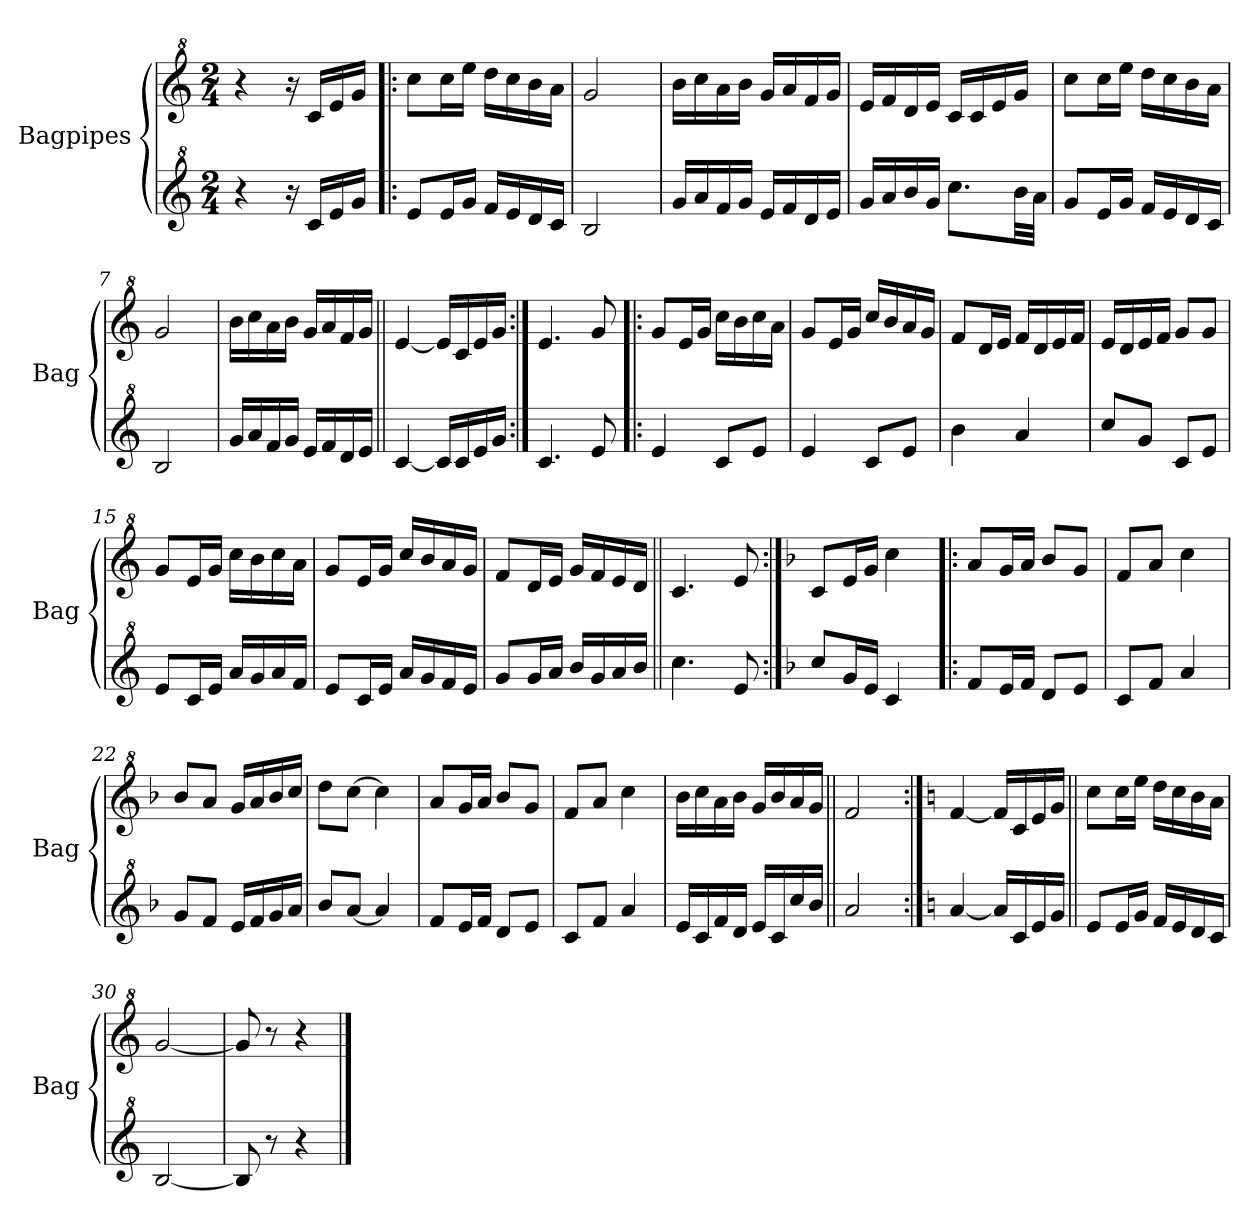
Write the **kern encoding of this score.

**kern	**kern
*part2	*part1
*staff2	*staff1
*I"Bagpipes	*I"Bagpipes
*I'Bag	*I'Bag
*clefG^2	*clefG^2
*k[]	*k[]
*M2/4	*M2/4
*MM100	*MM100
=1	=1
4r	4r
16r	16r
16cc/LL	16cc/LL
16ee/	16ee/
16gg/JJ	16gg/JJ
=2!|:	=2!|:
8ee/L	8ccc\L
16ee/L	16ccc\L
16gg/JJ	16eee\JJ
16ff/LL	16ddd\LL
16ee/	16ccc\
16dd/	16bb\
16cc/JJ	16aa\JJ
=3	=3
2b/	2gg/
=4	=4
16gg/LL	16bb\LL
16aa/	16ccc\
16ff/	16aa\
16gg/JJ	16bb\JJ
16ee/LL	16gg/LL
16ff/	16aa/
16dd/	16ff/
16ee/JJ	16gg/JJ
=5	=5
16gg/LL	16ee/LL
16aa/	16ff/
16bb/	16dd/
16gg/JJ	16ee/JJ
8.ccc\L	16cc/LL
.	16cc/
.	16ee/
32bb\LL	16gg/JJ
32aa\JJJ	.
=6	=6
8gg/L	8ccc\L
16ee/L	16ccc\L
16gg/JJ	16eee\JJ
16ff/LL	16ddd\LL
16ee/	16ccc\
16dd/	16bb\
16cc/JJ	16aa\JJ
=7	=7
2b/	2gg/
!!LO:LB:g=z
=8	=8
16gg/LL	16bb\LL
16aa/	16ccc\
16ff/	16aa\
16gg/JJ	16bb\JJ
16ee/LL	16gg/LL
16ff/	16aa/
16dd/	16ff/
16ee/JJ	16gg/JJ
=9||	=9||
[4cc/	[4ee/
16cc/LL]	16ee/LL]
16cc/	16cc/
16ee/	16ee/
16gg/JJ	16gg/JJ
=10:|!	=10:|!
4.cc/	4.ee/
8ee/	8gg/
=11!|:	=11!|:
4ee/	8gg/L
.	16ee/L
.	16gg/JJ
8cc/L	16ccc\LL
.	16bb\
8ee/J	16ccc\
.	16aa\JJ
=12	=12
4ee/	8gg/L
.	16ee/L
.	16gg/JJ
8cc/L	16ccc/LL
.	16bb/
8ee/J	16aa/
.	16gg/JJ
=13	=13
4bb\	8ff/L
.	16dd/L
.	16ee/JJ
4aa/	16ff/LL
.	16dd/
.	16ee/
.	16ff/JJ
!!LO:LB:g=z
=14	=14
8ccc/L	16ee/LL
.	16dd/
8gg/J	16ee/
.	16ff/JJ
8cc/L	8gg/L
8ee/J	8gg/J
=15	=15
8ee/L	8gg/L
16cc/L	16ee/L
16ee/JJ	16gg/JJ
16aa/LL	16ccc\LL
16gg/	16bb\
16aa/	16ccc\
16ff/JJ	16aa\JJ
=16	=16
8ee/L	8gg/L
16cc/L	16ee/L
16ee/JJ	16gg/JJ
16aa/LL	16ccc/LL
16gg/	16bb/
16ff/	16aa/
16ee/JJ	16gg/JJ
=17	=17
8gg/L	8ff/L
16gg/L	16dd/L
16aa/JJ	16ee/JJ
16bb/LL	16gg/LL
16gg/	16ff/
16aa/	16ee/
16bb/JJ	16dd/JJ
=18||	=18||
4.ccc\	4.cc/
8ee/	8ee/
=19:|!	=19:|!
*k[b-]	*k[b-]
*F:	*F:
8ccc/L	8cc/L
16gg/L	16ee/L
16ee/JJ	16gg/JJ
4cc/	4ccc\
!!LO:LB:g=z
=20!|:	=20!|:
8ff/L	8aa/L
16ee/L	16gg/L
16ff/JJ	16aa/JJ
8dd/L	8bb-/L
8ee/J	8gg/J
=21	=21
8cc/L	8ff/L
8ff/J	8aa/J
4aa/	4ccc\
=22	=22
8gg/L	8bb-/L
8ff/J	8aa/J
16ee/LL	16gg/LL
16ff/	16aa/
16gg/	16bb-/
16aa/JJ	16ccc/JJ
=23	=23
8bb-/L	8ddd\L
[8aa/J	[8ccc\J
4aa/]	4ccc\]
=24	=24
8ff/L	8aa/L
16ee/L	16gg/L
16ff/JJ	16aa/JJ
8dd/L	8bb-/L
8ee/J	8gg/J
=25	=25
8cc/L	8ff/L
8ff/J	8aa/J
4aa/	4ccc\
=26	=26
16ee/LL	16bb-\LL
16cc/	16ccc\
16ff/	16aa\
16dd/JJ	16bb-\JJ
16ee/LL	16gg/LL
16cc/	16bb-/
16ccc/	16aa/
16bb-/JJ	16gg/JJ
=27||	=27||
2aa/	2ff/
!!LO:LB:g=z
=28:|!	=28:|!
*k[]	*k[]
*C:	*C:
[4aa/	[4ff/
16aa/LL]	16ff/LL]
16cc/	16cc/
16ee/	16ee/
16gg/JJ	16gg/JJ
=29||	=29||
8ee/L	8ccc\L
16ee/L	16ccc\L
16gg/JJ	16eee\JJ
16ff/LL	16ddd\LL
16ee/	16ccc\
16dd/	16bb\
16cc/JJ	16aa\JJ
=30	=30
[2b/	[2gg/
=31	=31
8b/]	8gg/]
8r	8r
4r	4r
==	==
*-	*-
